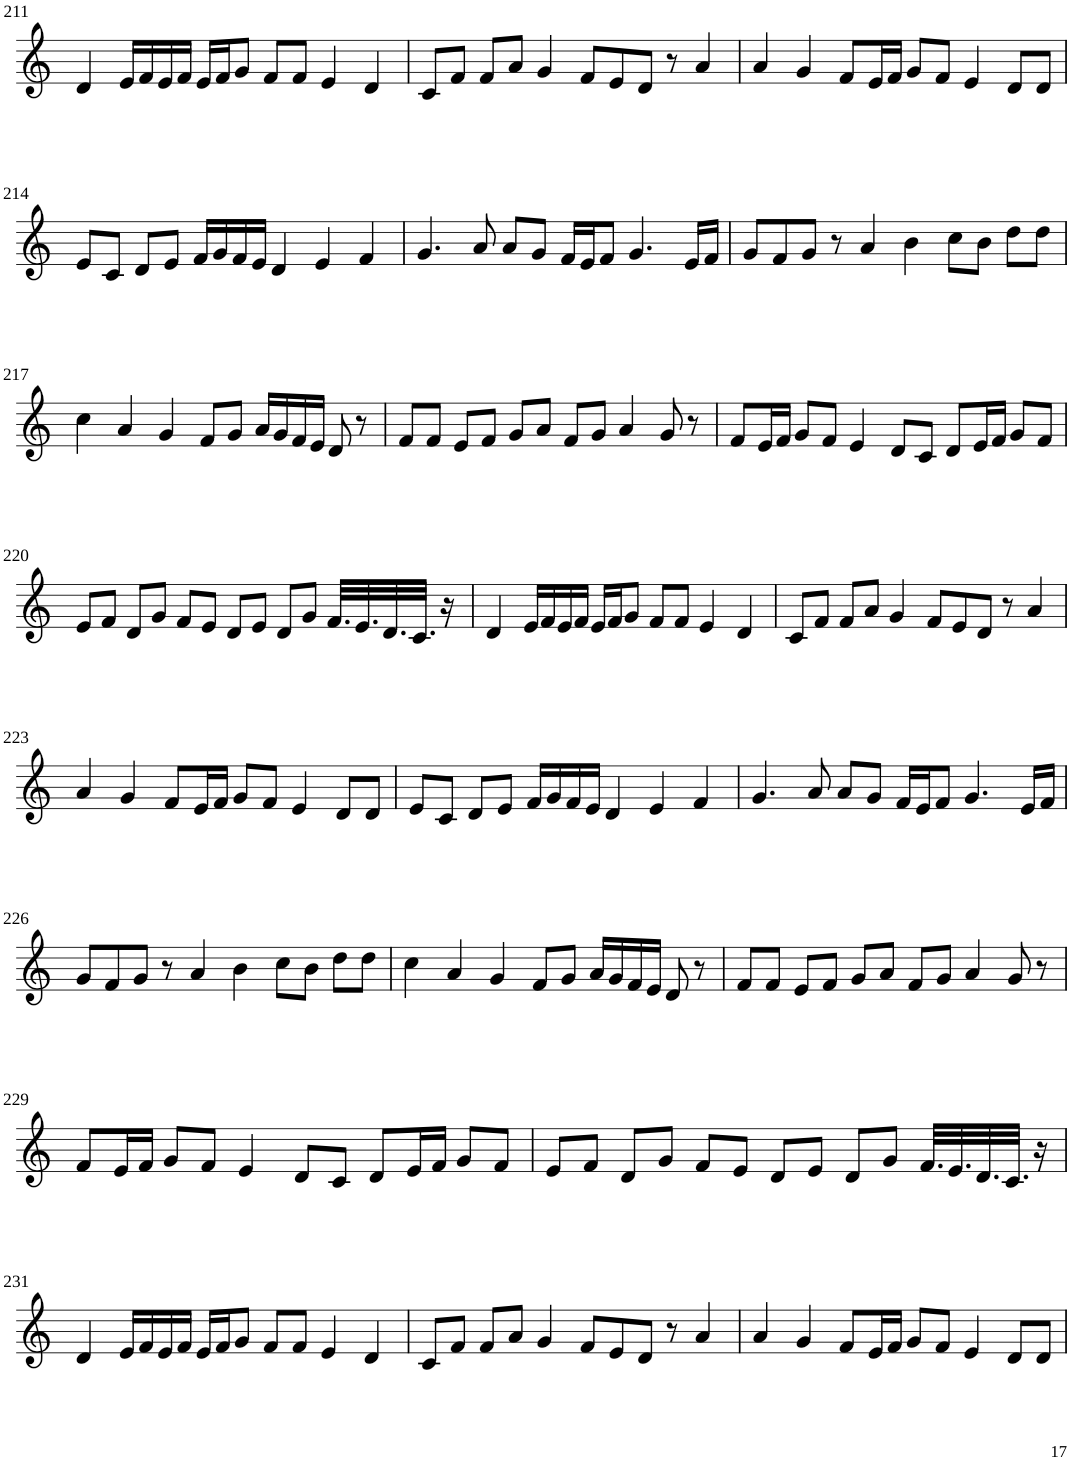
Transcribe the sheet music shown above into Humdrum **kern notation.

**kern
*part1
*staff1
*I"Violin
!!LO:PB:g=z
*clefG2
*k[]
*M6/4
=211
4d/
16e/LL
16f/
16e/
16f/JJ
16e/LL
16f/J
8g/J
8f/L
8f/J
4e/
4d/
=212
8c/L
8f/J
8f/L
8a/J
4g/
8f/L
8e/
8d/J
8r
4a/
=213
4a/
4g/
8f/L
16e/L
16f/JJ
8g/L
8f/J
4e/
8d/L
8d/J
!!LO:LB:g=z
=214
8e/L
8c/J
8d/L
8e/J
16f/LL
16g/
16f/
16e/JJ
4d/
4e/
4f/
=215
4.g/
8a/
8a/L
8g/J
16f/LL
16e/J
8f/J
4.g/
16e/LL
16f/JJ
=216
8g/L
8f/
8g/J
8r
4a/
4b\
8cc\L
8b\J
8dd\L
8dd\J
!!LO:LB:g=z
=217
4cc\
4a/
4g/
8f/L
8g/J
16a/LL
16g/
16f/
16e/JJ
8d/
8r
=218
8f/L
8f/J
8e/L
8f/J
8g/L
8a/J
8f/L
8g/J
4a/
8g/
8r
=219
8f/L
16e/L
16f/JJ
8g/L
8f/J
4e/
8d/L
8c/J
8d/L
16e/L
16f/JJ
8g/L
8f/J
!!LO:LB:g=z
=220
8e/L
8f/J
8d/L
8g/J
8f/L
8e/J
8d/L
8e/J
8d/L
8g/J
32.f/LLL
32.e/
32.d/
32.c/JJJ
16r
=221
4d/
16e/LL
16f/
16e/
16f/JJ
16e/LL
16f/J
8g/J
8f/L
8f/J
4e/
4d/
=222
8c/L
8f/J
8f/L
8a/J
4g/
8f/L
8e/
8d/J
8r
4a/
!!LO:LB:g=z
=223
4a/
4g/
8f/L
16e/L
16f/JJ
8g/L
8f/J
4e/
8d/L
8d/J
=224
8e/L
8c/J
8d/L
8e/J
16f/LL
16g/
16f/
16e/JJ
4d/
4e/
4f/
=225
4.g/
8a/
8a/L
8g/J
16f/LL
16e/J
8f/J
4.g/
16e/LL
16f/JJ
!!LO:LB:g=z
=226
8g/L
8f/
8g/J
8r
4a/
4b\
8cc\L
8b\J
8dd\L
8dd\J
=227
4cc\
4a/
4g/
8f/L
8g/J
16a/LL
16g/
16f/
16e/JJ
8d/
8r
=228
8f/L
8f/J
8e/L
8f/J
8g/L
8a/J
8f/L
8g/J
4a/
8g/
8r
!!LO:LB:g=z
=229
8f/L
16e/L
16f/JJ
8g/L
8f/J
4e/
8d/L
8c/J
8d/L
16e/L
16f/JJ
8g/L
8f/J
=230
8e/L
8f/J
8d/L
8g/J
8f/L
8e/J
8d/L
8e/J
8d/L
8g/J
32.f/LLL
32.e/
32.d/
32.c/JJJ
16r
!!LO:LB:g=z
=231
4d/
16e/LL
16f/
16e/
16f/JJ
16e/LL
16f/J
8g/J
8f/L
8f/J
4e/
4d/
=232
8c/L
8f/J
8f/L
8a/J
4g/
8f/L
8e/
8d/J
8r
4a/
=233
4a/
4g/
8f/L
16e/L
16f/JJ
8g/L
8f/J
4e/
8d/L
8d/J
=
*-
